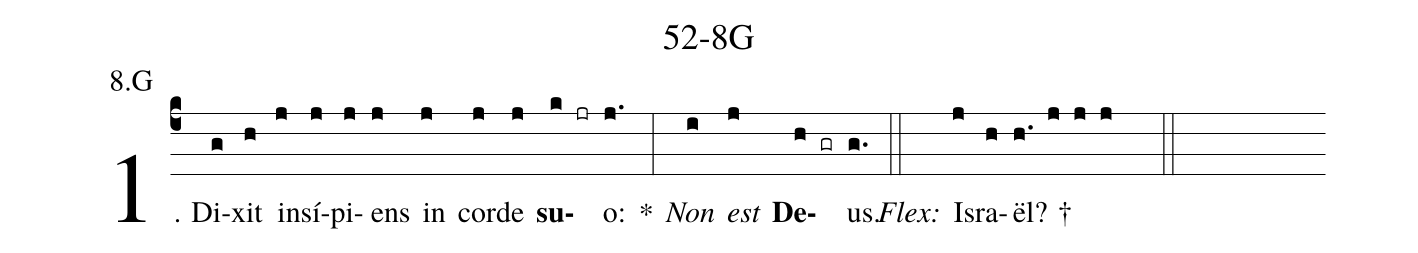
name: 52-8G;
annotation: 8.G;
%%
(c4)1. Di(g)xit(h) in(j)sí(j)pi(j)ens(j) in(j) cor(j)de(j) <b>su</b>(k jr)o:(j.) *(:) <i>Non</i>(i) <i>est</i>(j) <b>De</b>(h gr)us.(g.) (::)
<i>Flex:</i>()  Is(j)ra(h)ël? †(h. j j j  ::)
